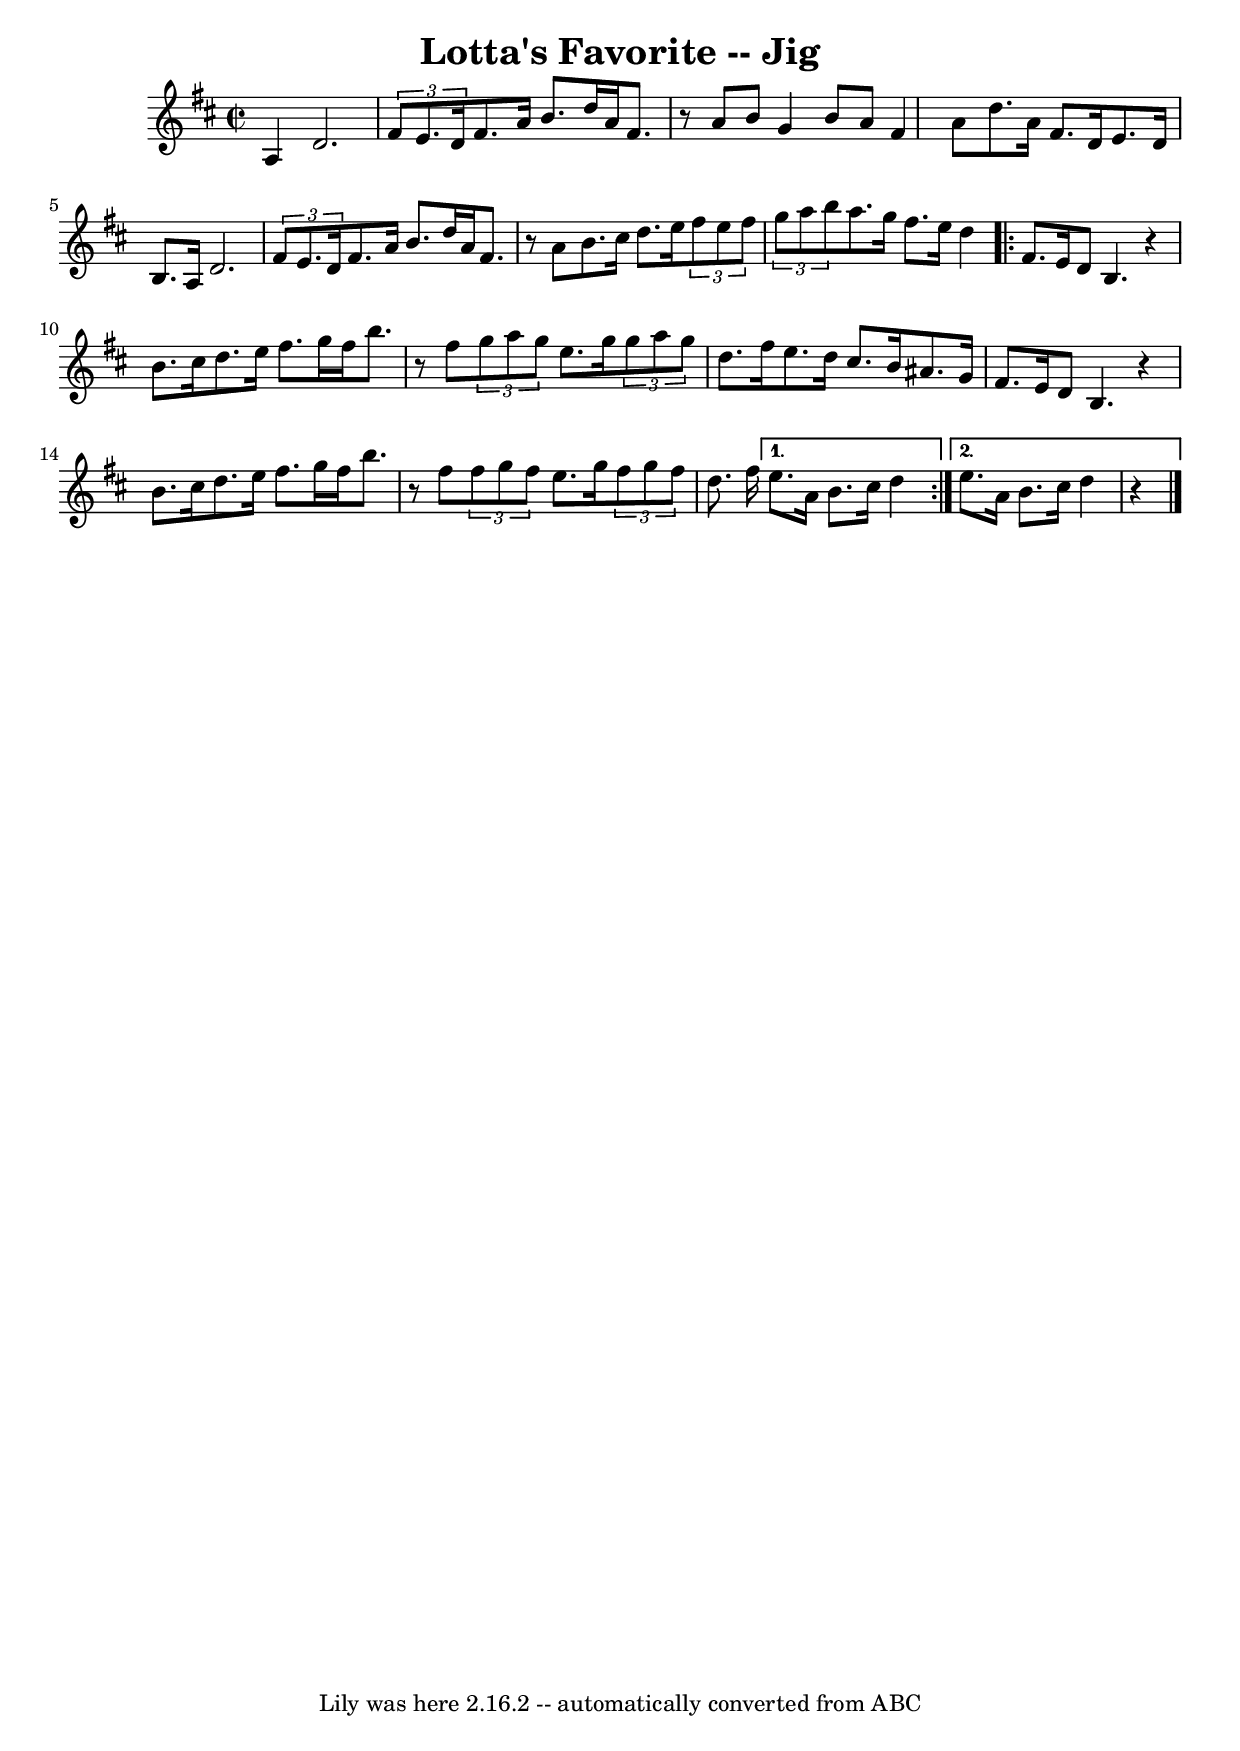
\version "2.16.2"
\include "Mammoth.ily"
\header {
  %% book = "Ryan's Mammoth Collection"
  crossRefNumber = "1"
  footnotes = "\\\\117 658"
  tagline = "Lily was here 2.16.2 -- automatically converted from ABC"
  title = "Lotta's Favorite -- Jig"

}
voicedefault =  {


  \override Staff.TimeSignature #'style = #'C
  \time 2/2 
  \key d \major a4  |
  d'2.    \times 2/3 { fis'8    
		       e'8. d'16  
		     }   |
  fis'8. a'16 b'8. d''16 a'16 fis'8.  
  r8 a'8    |
  b'8 g'4 b'8 a'8 fis'4 a'8    |
  
  d''8. a'16 fis'8. d'16 e'8. d'16 b8. a16    |
  
  d'2.    \times 2/3 { fis'8 e'8. d'16  
		     }   |
  fis'8. a'16    
  b'8. d''16 a'16 fis'8.    r8 a'8    |
  b'8. cis''16    
  d''8. e''16    \times 2/3 { fis''8 e''8 fis''8  
			    }   \times 2/3 {   
			      g''8 a''8 b''8  
			    }   |
  a''8. g''16 fis''8. e''16 d''4 
  
  \repeat volta 2 {
    fis'8. e'16  |
    d'8 b4.    r4 b'8.    
    cis''16    |
    d''8. e''16 fis''8. g''16 fis''16 b''8.    
    r8 fis''8    |
    \times 2/3 { g''8 a''8 g''8  
	       } e''8. g''16 
    \times 2/3 { g''8 a''8 g''8  
	       } d''8. fis''16    |
    
    e''8. d''16 cis''8. b'16 ais'8. g'16 fis'8. e'16    
    |
    d'8 b4.    r4 b'8. cis''16    |
    d''8. e''16    
    fis''8. g''16 fis''16 b''8.    r8 fis''8    |
    \times 2/3 {   
      fis''8 g''8 fis''8  
    } e''8. g''16    \times 2/3 { fis''8 g''8   
				  fis''8  
				} d''8. fis''16    
  } \alternative{{ e''8. a'16 b'8.    
		   cis''16 d''4  
		 } { e''8. a'16 b'8. cis''16 d''4    r4   
		     \bar "|."   
		   }
	       }

}

\score{
  <<

    \context Staff="default"
    {
      \voicedefault 
      
    }

  >>
  \layout {
    
  }
  \midi {
  }

}
